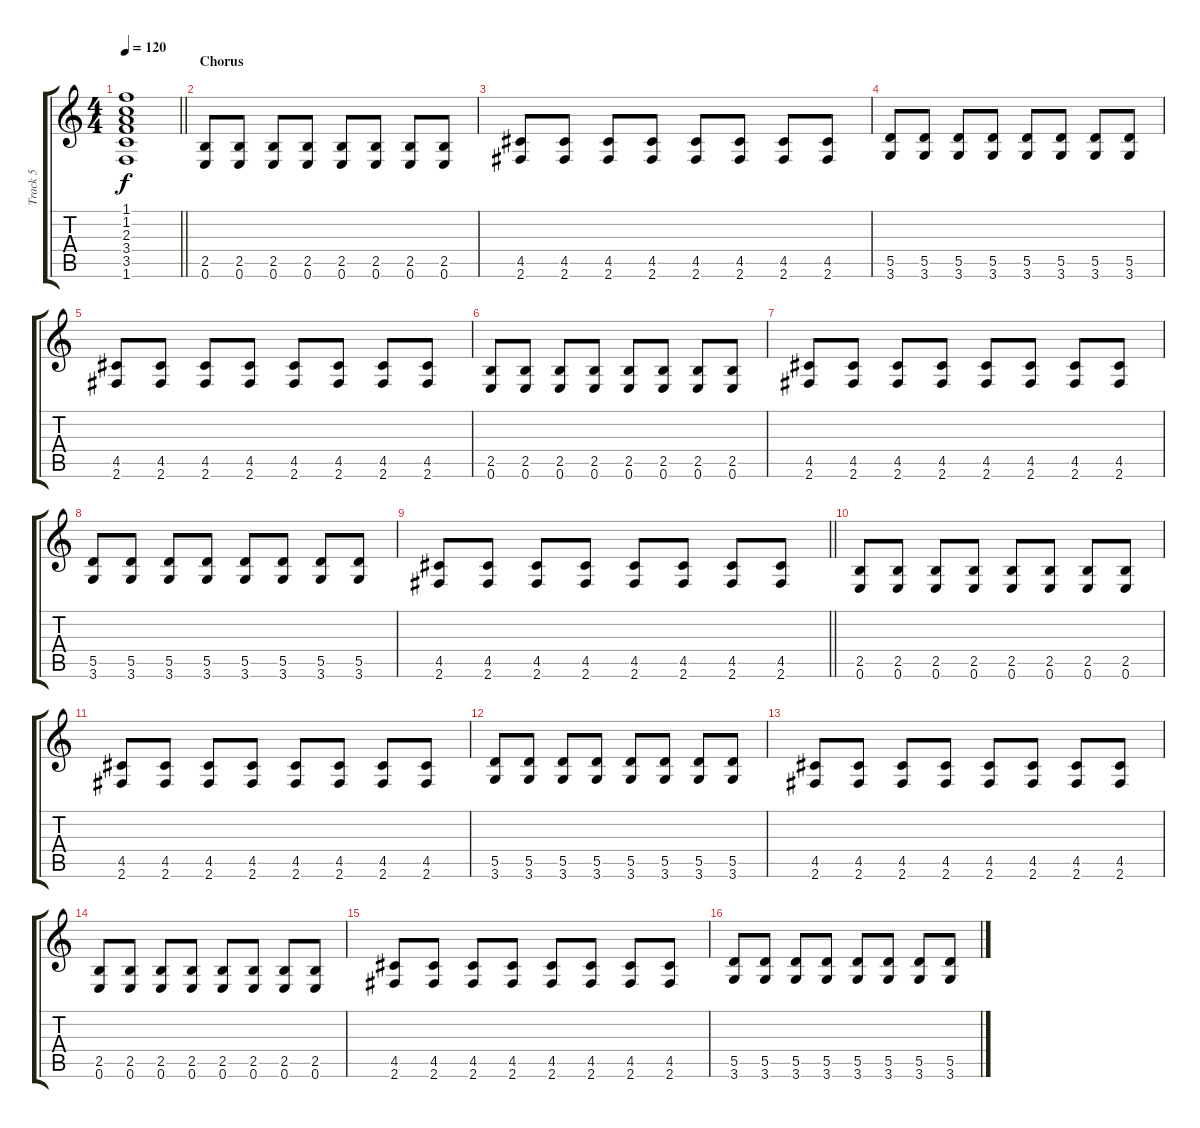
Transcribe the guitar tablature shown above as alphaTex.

\track ("Track 5" "Track 5") {instrument distortionguitar}
\staff {score tabs}
\tuning (E4 B3 G3 D3 A2 E2) {hide}
\ts (4 4)
\tempo 120
\clef g2
\barLineRight lightlight
\ks c
(1.1{t} 1.2{t} 2.3{t} 3.4{t} 3.5{t} 1.6{t}).1{dy f} |
\section ("" "Chorus")
(2.5 0.6).8 (2.5 0.6).8 (2.5 0.6).8 (2.5 0.6).8 (2.5 0.6).8 (2.5 0.6).8 (2.5 0.6).8 (2.5 0.6).8 |
(4.5 2.6).8 (4.5 2.6).8 (4.5 2.6).8 (4.5 2.6).8 (4.5 2.6).8 (4.5 2.6).8 (4.5 2.6).8 (4.5 2.6).8 |
(5.5 3.6).8 (5.5 3.6).8 (5.5 3.6).8 (5.5 3.6).8 (5.5 3.6).8 (5.5 3.6).8 (5.5 3.6).8 (5.5 3.6).8 |
(4.5 2.6).8 (4.5 2.6).8 (4.5 2.6).8 (4.5 2.6).8 (4.5 2.6).8 (4.5 2.6).8 (4.5 2.6).8 (4.5 2.6).8 |
(2.5 0.6).8 (2.5 0.6).8 (2.5 0.6).8 (2.5 0.6).8 (2.5 0.6).8 (2.5 0.6).8 (2.5 0.6).8 (2.5 0.6).8 |
(4.5 2.6).8 (4.5 2.6).8 (4.5 2.6).8 (4.5 2.6).8 (4.5 2.6).8 (4.5 2.6).8 (4.5 2.6).8 (4.5 2.6).8 |
(5.5 3.6).8 (5.5 3.6).8 (5.5 3.6).8 (5.5 3.6).8 (5.5 3.6).8 (5.5 3.6).8 (5.5 3.6).8 (5.5 3.6).8 |
\barLineRight lightlight
(4.5 2.6).8 (4.5 2.6).8 (4.5 2.6).8 (4.5 2.6).8 (4.5 2.6).8 (4.5 2.6).8 (4.5 2.6).8 (4.5 2.6).8 |
(2.5 0.6).8 (2.5 0.6).8 (2.5 0.6).8 (2.5 0.6).8 (2.5 0.6).8 (2.5 0.6).8 (2.5 0.6).8 (2.5 0.6).8 |
(4.5 2.6).8 (4.5 2.6).8 (4.5 2.6).8 (4.5 2.6).8 (4.5 2.6).8 (4.5 2.6).8 (4.5 2.6).8 (4.5 2.6).8 |
(5.5 3.6).8 (5.5 3.6).8 (5.5 3.6).8 (5.5 3.6).8 (5.5 3.6).8 (5.5 3.6).8 (5.5 3.6).8 (5.5 3.6).8 |
(4.5 2.6).8 (4.5 2.6).8 (4.5 2.6).8 (4.5 2.6).8 (4.5 2.6).8 (4.5 2.6).8 (4.5 2.6).8 (4.5 2.6).8 |
(2.5 0.6).8 (2.5 0.6).8 (2.5 0.6).8 (2.5 0.6).8 (2.5 0.6).8 (2.5 0.6).8 (2.5 0.6).8 (2.5 0.6).8 |
(4.5 2.6).8 (4.5 2.6).8 (4.5 2.6).8 (4.5 2.6).8 (4.5 2.6).8 (4.5 2.6).8 (4.5 2.6).8 (4.5 2.6).8 |
(5.5 3.6).8 (5.5 3.6).8 (5.5 3.6).8 (5.5 3.6).8 (5.5 3.6).8 (5.5 3.6).8 (5.5 3.6).8 (5.5 3.6).8
